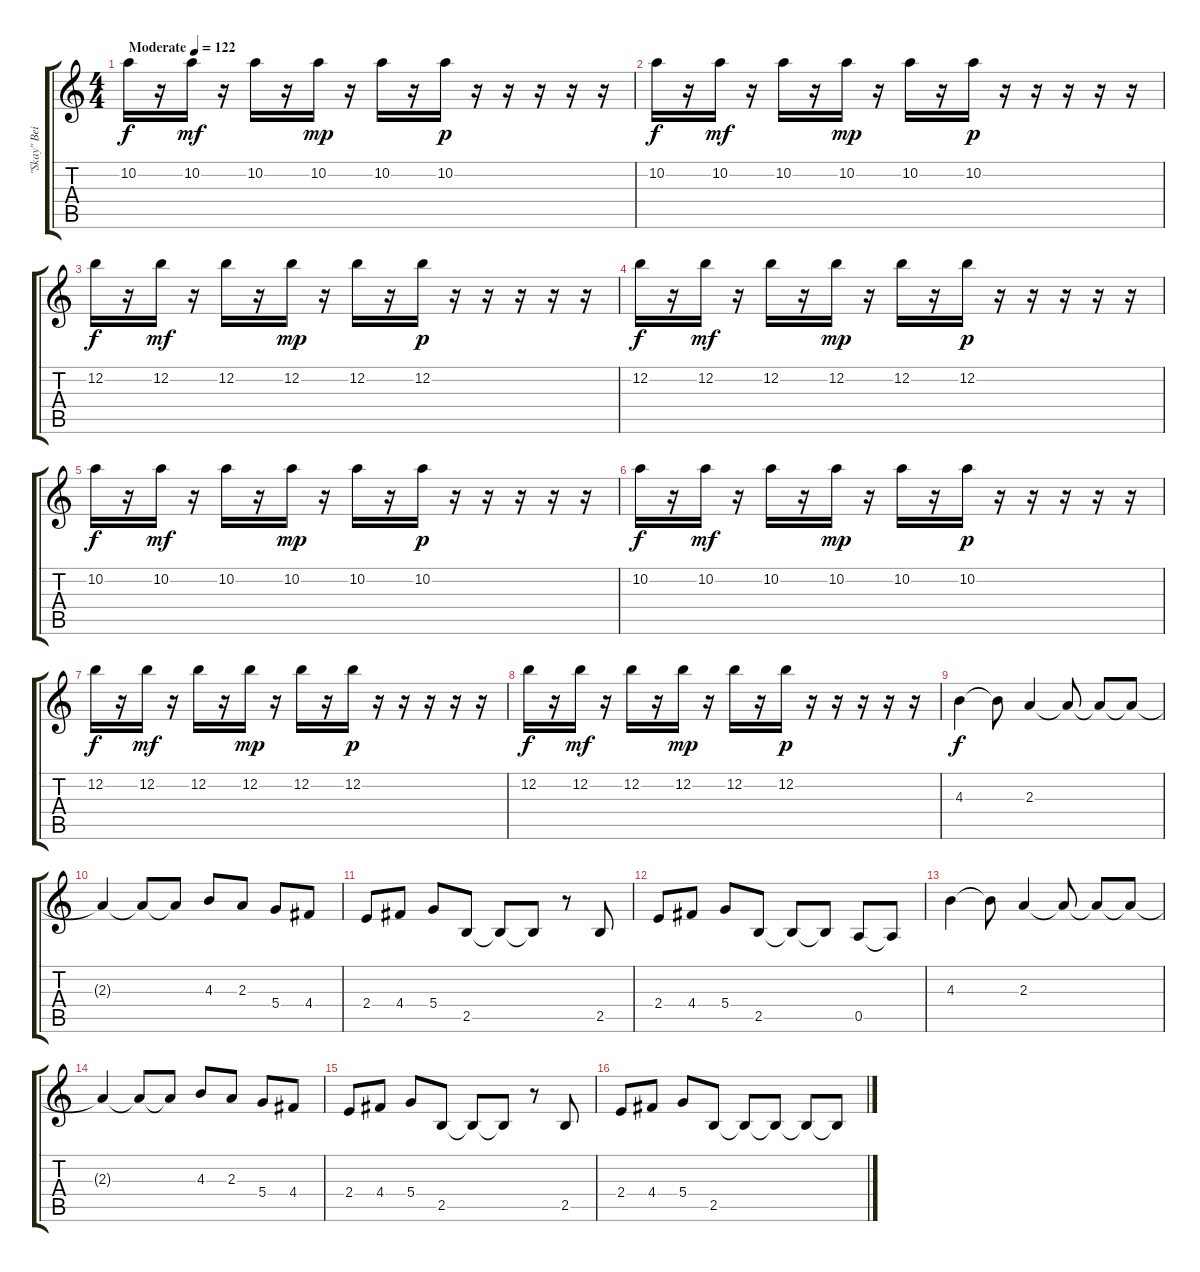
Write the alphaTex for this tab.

\track ("\"Skay\" Beilinson" "\"Skay\" Bei") {instrument overdrivenguitar}
\staff {score tabs}
\tuning (E4 B3 G3 D3 A2 E2) {hide}
\ts (4 4)
\tempo (122 "Moderate")
\clef g2
\ks c
10.2.16{dy f volume 7 instrument overdrivenguitar} r.16 10.2.16{dy mf} r.16 10.2.16 r.16 10.2.16{dy mp} r.16 10.2.16 r.16 10.2.16{dy p} r.16 r.16 r.16 r.16 r.16 |
10.2.16{dy f} r.16 10.2.16{dy mf} r.16 10.2.16 r.16 10.2.16{dy mp} r.16 10.2.16 r.16 10.2.16{dy p} r.16 r.16 r.16 r.16 r.16 |
12.2.16{dy f} r.16 12.2.16{dy mf} r.16 12.2.16 r.16 12.2.16{dy mp} r.16 12.2.16 r.16 12.2.16{dy p} r.16 r.16 r.16 r.16 r.16 |
12.2.16{dy f} r.16 12.2.16{dy mf} r.16 12.2.16 r.16 12.2.16{dy mp} r.16 12.2.16 r.16 12.2.16{dy p} r.16 r.16 r.16 r.16 r.16 |
10.2.16{dy f} r.16 10.2.16{dy mf} r.16 10.2.16 r.16 10.2.16{dy mp} r.16 10.2.16 r.16 10.2.16{dy p} r.16 r.16 r.16 r.16 r.16 |
10.2.16{dy f} r.16 10.2.16{dy mf} r.16 10.2.16 r.16 10.2.16{dy mp} r.16 10.2.16 r.16 10.2.16{dy p} r.16 r.16 r.16 r.16 r.16 |
12.2.16{dy f} r.16 12.2.16{dy mf} r.16 12.2.16 r.16 12.2.16{dy mp} r.16 12.2.16 r.16 12.2.16{dy p} r.16 r.16 r.16 r.16 r.16 |
12.2.16{dy f} r.16 12.2.16{dy mf} r.16 12.2.16 r.16 12.2.16{dy mp} r.16 12.2.16 r.16 12.2.16{dy p} r.16 r.16 r.16 r.16 r.16 |
4.3.4{dy f volume 10 instrument overdrivenguitar} 4.3{t}.8 2.3.4 2.3{t}.8 2.3{t}.8 2.3{t}.8 |
2.3{t}.4 2.3{t}.8 2.3{t}.8 4.3.8 2.3.8 5.4.8 4.4.8 |
2.4.8 4.4.8 5.4.8 2.5.8 2.5{t}.8 2.5{t}.8 r.8 2.5.8 |
2.4.8 4.4.8 5.4.8 2.5.8 2.5{t}.8 2.5{t}.8 0.5.8 0.5{t}.8 |
4.3.4 4.3{t}.8 2.3.4 2.3{t}.8 2.3{t}.8 2.3{t}.8 |
2.3{t}.4 2.3{t}.8 2.3{t}.8 4.3.8 2.3.8 5.4.8 4.4.8 |
2.4.8 4.4.8 5.4.8 2.5.8 2.5{t}.8 2.5{t}.8 r.8 2.5.8 |
2.4.8 4.4.8 5.4.8 2.5.8 2.5{t}.8 2.5{t}.8 2.5{t}.8 2.5{t}.8
